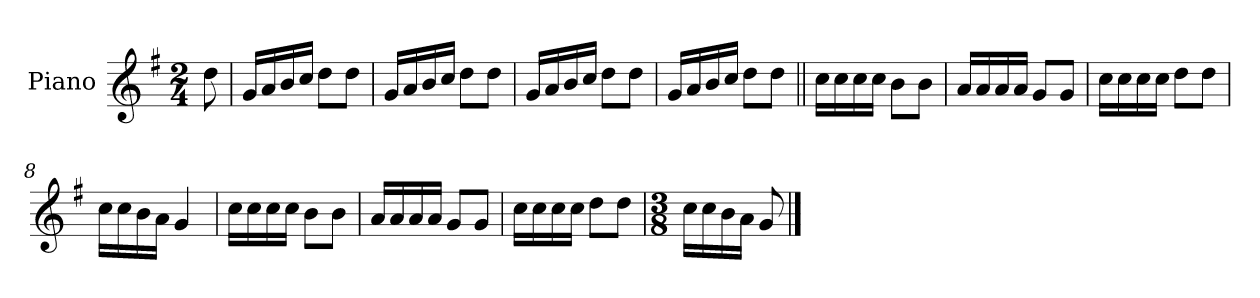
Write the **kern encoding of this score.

**kern
*part1
*staff1
*I"Piano
*I'Pno.
*clefG2
*k[f#]
*M2/4
=
8dd\
=1
16g/LL
16a/
16b/
16cc/JJ
8dd\L
8dd\J
=2
16g/LL
16a/
16b/
16cc/JJ
8dd\L
8dd\J
=3
16g/LL
16a/
16b/
16cc/JJ
8dd\L
8dd\J
=4
16g/LL
16a/
16b/
16cc/JJ
8dd\L
8dd\J
=5||
16cc\LL
16cc\
16cc\
16cc\JJ
8b\L
8b\J
=6
16a/LL
16a/
16a/
16a/JJ
8g/L
8g/J
=7
16cc\LL
16cc\
16cc\
16cc\JJ
8dd\L
8dd\J
!!LO:LB:g=z
=8
16cc\LL
16cc\
16b\
16a\JJ
4g/
=9
16cc\LL
16cc\
16cc\
16cc\JJ
8b\L
8b\J
=10
16a/LL
16a/
16a/
16a/JJ
8g/L
8g/J
=11
16cc\LL
16cc\
16cc\
16cc\JJ
8dd\L
8dd\J
=12
*M3/8
16cc\LL
16cc\
16b\
16a\JJ
8g/
==
*-
